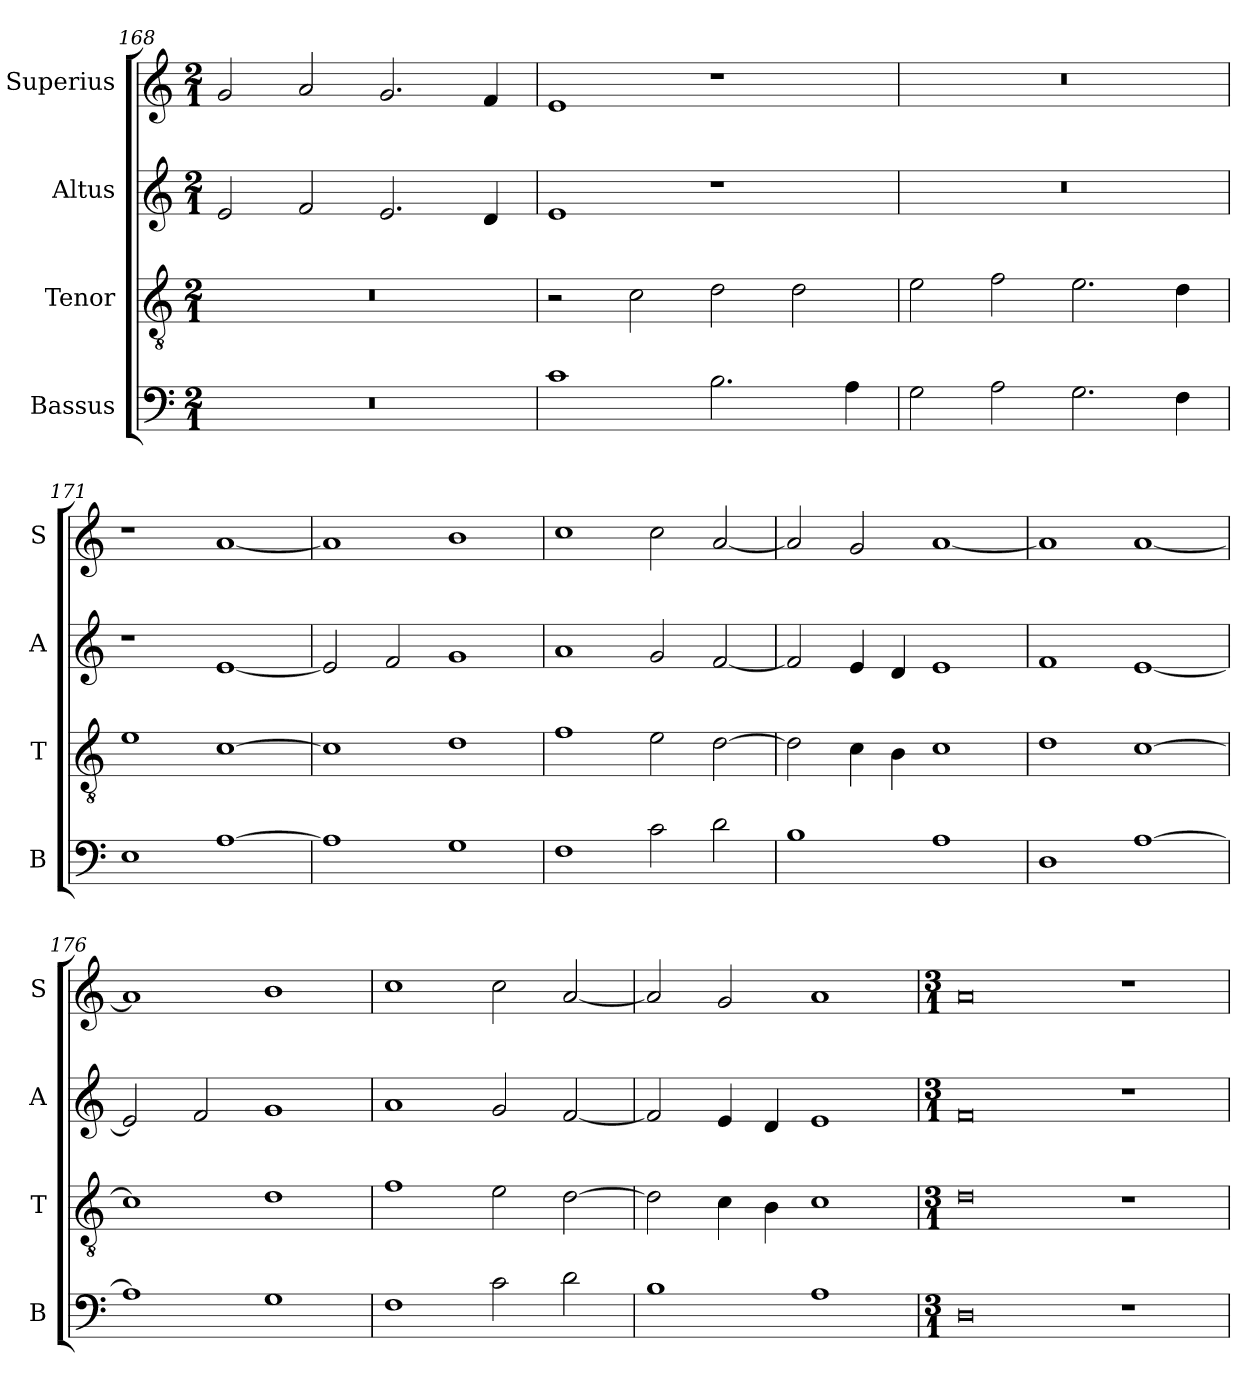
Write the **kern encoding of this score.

**kern	**kern	**kern	**kern
*part4	*part3	*part2	*part1
*staff4	*staff3	*staff2	*staff1
*I"Bassus	*I"Tenor	*I"Altus	*I"Superius
*I'B	*I'T	*I'A	*I'S
*clefF4	*clefGv2	*clefG2	*clefG2
*k[]	*k[]	*k[]	*k[]
*C:	*C:	*C:	*C:
*M2/1	*M2/1	*M2/1	*M2/1
=168	=168	=168	=168
0r	0r	2e	2g
.	.	2f	2a
.	.	2.e	2.g
.	.	4d	4f
=169	=169	=169	=169
1c	2r	1e	1e
.	2c	.	.
2.B	2d	1r	1r
.	2d	.	.
4A	.	.	.
=170	=170	=170	=170
2G	2e	0r	0r
2A	2f	.	.
2.G	2.e	.	.
4F	4d	.	.
=171	=171	=171	=171
1E	1e	1r	1r
[1A	[1c	[1e	[1a
=172	=172	=172	=172
1A]	1c]	2e]	1a]
.	.	2f	.
1G	1d	1g	1b
=173	=173	=173	=173
1F	1f	1a	1cc
2c	2e	2g	2cc
2d	[2d	[2f	[2a
=174	=174	=174	=174
1B	2d]	2f]	2a]
.	4c	4e	2g
.	4B	4d	.
1A	1c	1e	[1a
=175	=175	=175	=175
1D	1d	1f	1a]
[1A	[1c	[1e	[1a
=176	=176	=176	=176
1A]	1c]	2e]	1a]
.	.	2f	.
1G	1d	1g	1b
=177	=177	=177	=177
1F	1f	1a	1cc
2c	2e	2g	2cc
2d	[2d	[2f	[2a
=178	=178	=178	=178
1B	2d]	2f]	2a]
.	4c	4e	2g
.	4B	4d	.
1A	1c	1e	1a
=179	=179	=179	=179
*M3/1	*M3/1	*M3/1	*M3/1
0D	0d	0f	0a
1r	1r	1r	1r
=	=	=	=
*-	*-	*-	*-
